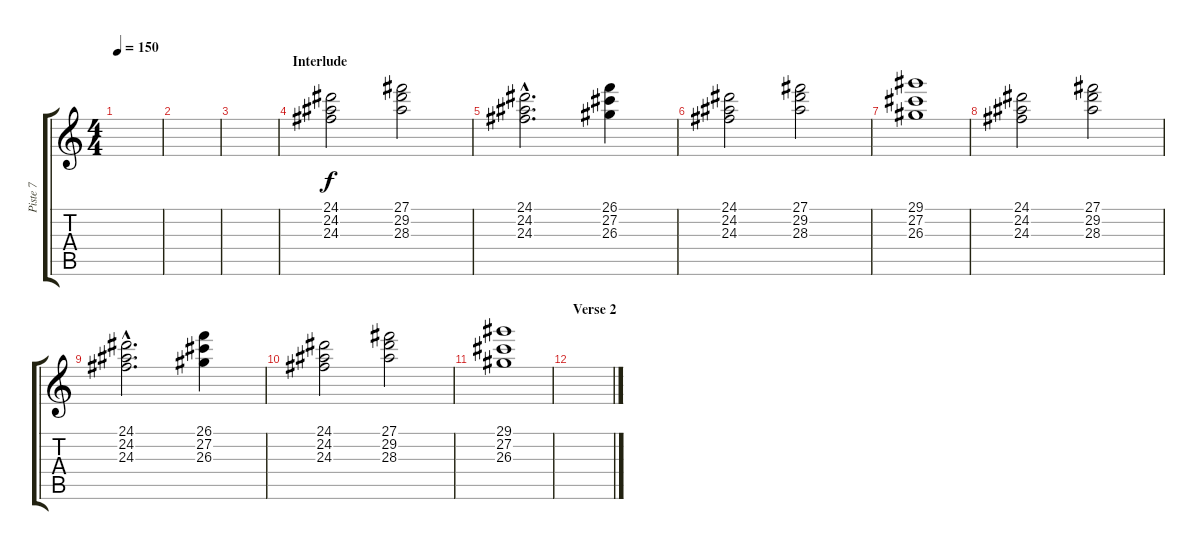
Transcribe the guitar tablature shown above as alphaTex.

\track ("Piste 7" "Piste 7") {instrument brasssection}
\staff {score tabs}
\tuning (Eb4 Bb3 Gb3 Db3 Ab2 Eb2) {hide}
\ts (4 4)
\tempo 150
\clef g2
\ks c
|
|
|
\section ("" "Interlude")
(24.1 24.2 24.3).2 (27.1 29.2 28.3).2 |
(24.1{hac} 24.2{hac} 24.3{hac}).2{d} (26.1 27.2 26.3).4 |
(24.1 24.2 24.3).2 (27.1 29.2 28.3).2 |
(29.1 27.2 26.3).1 |
(24.1 24.2 24.3).2 (27.1 29.2 28.3).2 |
(24.1{hac} 24.2{hac} 24.3{hac}).2{d} (26.1 27.2 26.3).4 |
(24.1 24.2 24.3).2 (27.1 29.2 28.3).2 |
(29.1 27.2 26.3).1 |
\section ("" "Verse 2")
